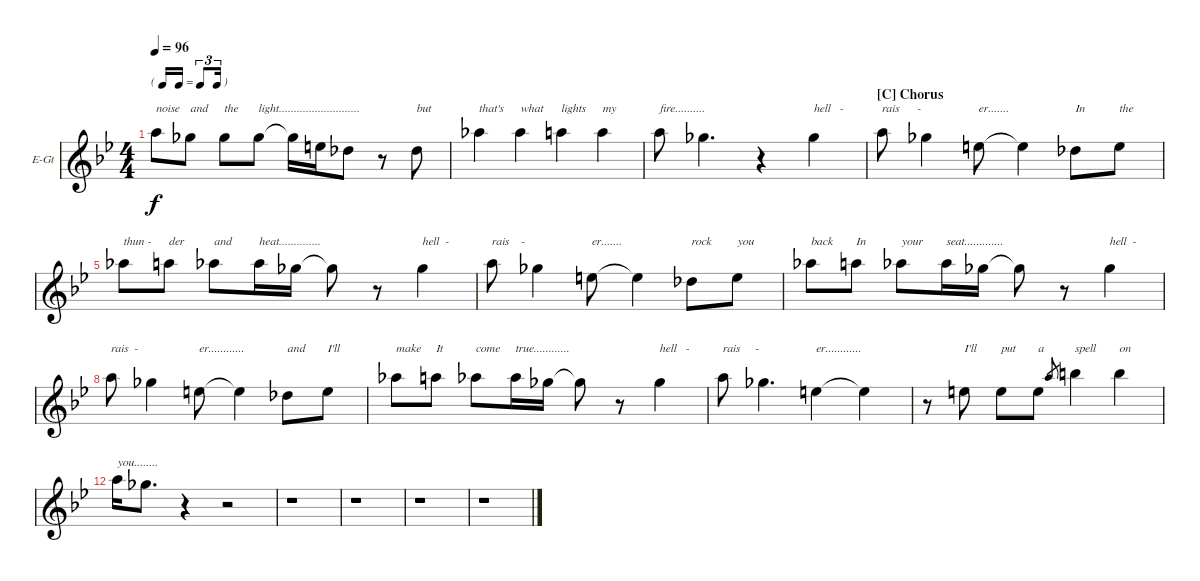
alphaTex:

\bracketExtendMode nobrackets
\firstSystemTrackNameOrientation horizontal
\otherSystemsTrackNameOrientation horizontal
\defaultBarNumberDisplay FirstOfSystem
\track ("Ozzy" "E-Gt") {instrument distortionguitar}
\staff {score}
\tuning (Eb4 Bb3 Gb3 Db3 Ab2 Eb2)
\ts (4 4)
\tf triplet16th
\tempo 96
\clef g2
\ks bb
6.1.8{txt "noise" dy f} 8.2.8{txt "and"} 8.2.8{txt "the"} 8.2.8{txt "light..........................."} 8.2{t}.16 6.2.16 7.3.8 r.8 3.2.8{txt "but"} |
5.1.4{txt "that's"} 5.1.4{txt "what"} 6.1.4{txt "lights"} 6.1.4{txt "my"} |
6.1.8{txt "fire.........."} 8.2.4{d} r.4 3.1.4{txt "hell   -"} |
\section ("C" "Chorus")
\scale
0.481828 11.2.8{txt "rais      -"} 12.3.4 15.4.8{txt "er......."} 15.4{t}.4 12.4.8{txt "In"} 10.3.8{txt "the"} |
\scale
0.518335 10.2.8{txt "thun -"} 11.2.8{txt "der"} 10.2.8{txt "and"} 10.2.16{txt "heat.............."} 8.2.16 8.2{t}.8 r.8 3.1.4{txt "hell  -"} |
\scale
0.483212 11.2.8{txt "rais    -"} 12.3.4 15.4.8{txt "er......."} 15.4{t}.4 12.4.8{txt "rock"} 10.3.8{txt "you"} |
\scale
0.516956 10.2.8{txt "back"} 11.2.8{txt "In"} 10.2.8{txt "your"} 10.2.16{txt "seat............."} 8.2.16 8.2{t}.8 r.8 3.1.4{txt "hell  -"} |
\scale
0.476289 11.2.8{txt "rais  -"} 12.3.4 15.4.8{txt "er............"} 15.4{t}.4 12.4.8{txt "and"} 10.3.8{txt "I'll"} |
\scale
0.523849 10.2.8{txt "make"} 11.2.8{txt "It"} 10.2.8{txt "come"} 10.2.16{txt "true............"} 8.2.16 8.2{t}.8 r.8 3.1.4{txt "hell   -"} |
\scale
0.484449 11.2.8{txt "rais     -"} 12.3.4{d} 15.4.4{txt "er............"} 15.4{t}.4 |
\scale
0.515699 r.8 1.1.8{txt "I'll"} 1.1.8{txt "put"} 1.1.8{txt "a"} 11.2.8{gr} 13.2.4{txt "spell"} 13.2.4{txt "on"} |
\scale
0.48355 15.3.16{txt "you........"} 17.4.8{d} r.4 r.2 |
r.1 |
r.1 |
r.1 |
r.1
